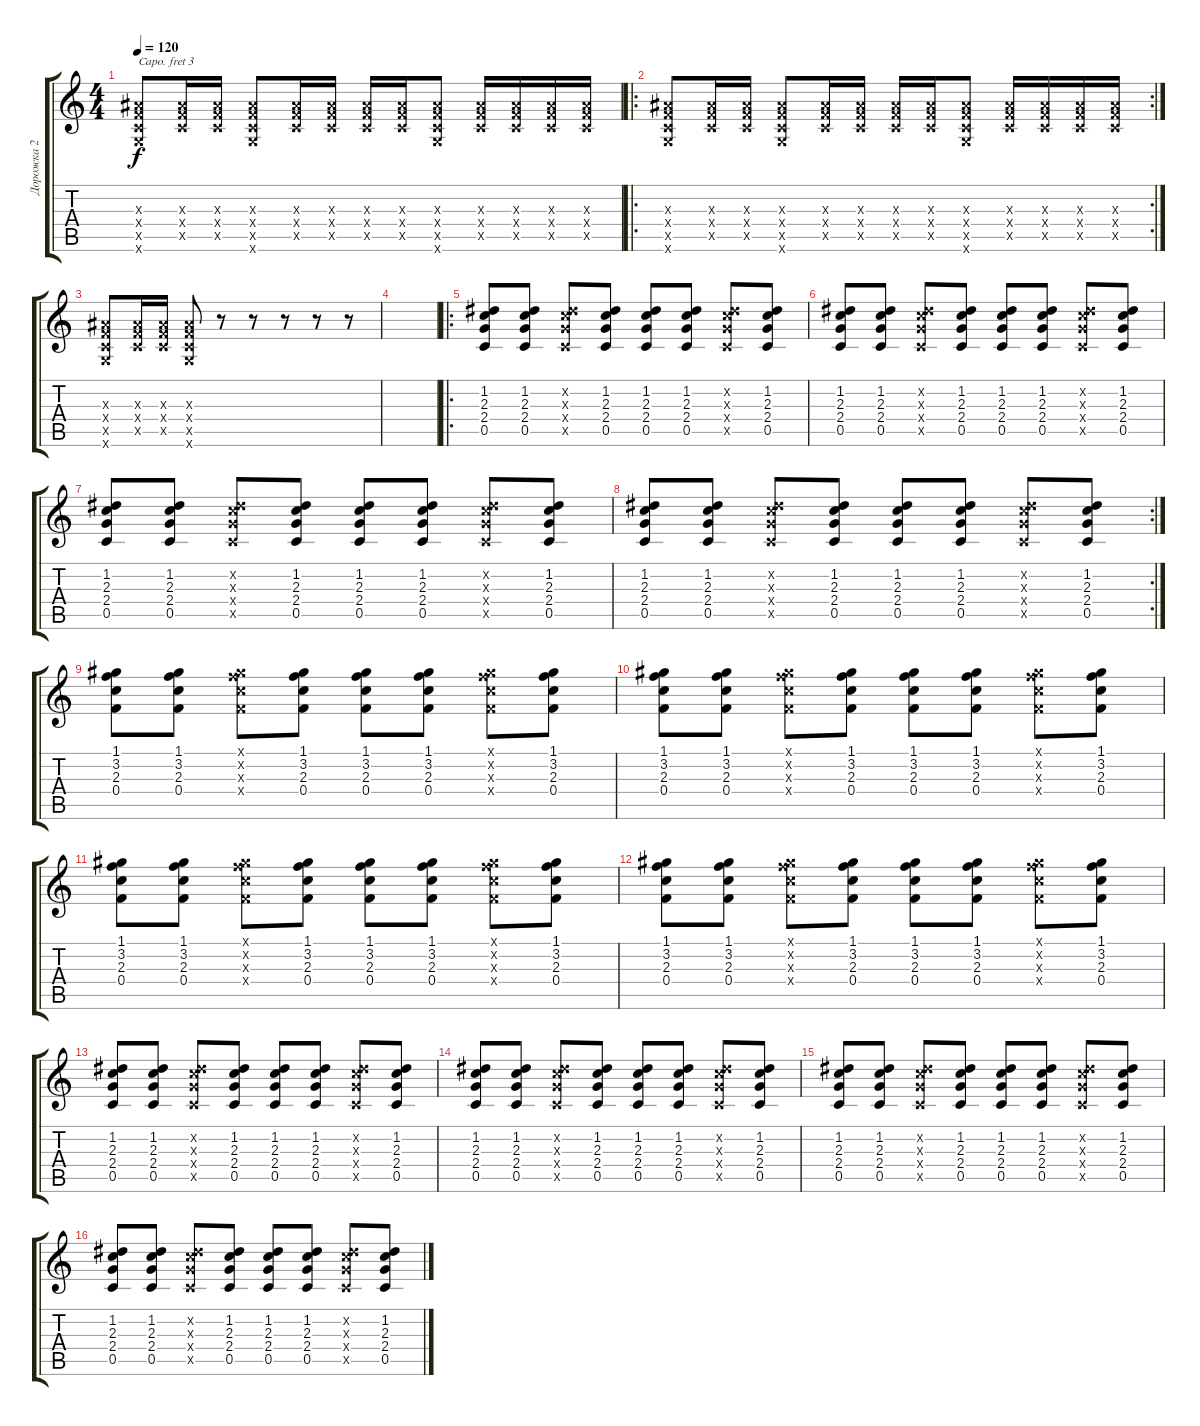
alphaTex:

\track ("Дорожка 2" "Дорожка 2") {instrument acousticguitarsteel}
\staff {score tabs}
\capo 3
\tuning (E4 B3 G3 D3 A2 E2) {hide}
\ts (4 4)
\tempo 120
\clef g2
\ks c
(0.3{x} 0.4{x} 0.5{x} 0.6{x}).8{dy f} (0.3{x} 0.4{x} 0.5{x}).16 (0.3{x} 0.4{x} 0.5{x}).16 (0.3{x} 0.4{x} 0.5{x} 0.6{x}).8 (0.3{x} 0.4{x} 0.5{x}).16 (0.3{x} 0.4{x} 0.5{x}).16 (0.3{x} 0.4{x} 0.5{x}).16 (0.3{x} 0.4{x} 0.5{x}).16 (0.3{x} 0.4{x} 0.5{x} 0.6{x}).8 (0.3{x} 0.4{x} 0.5{x}).16 (0.3{x} 0.4{x} 0.5{x}).16 (0.3{x} 0.4{x} 0.5{x}).16 (0.3{x} 0.4{x} 0.5{x}).16 |
\ro
\rc 2
(0.3{x} 0.4{x} 0.5{x} 0.6{x}).8 (0.3{x} 0.4{x} 0.5{x}).16 (0.3{x} 0.4{x} 0.5{x}).16 (0.3{x} 0.4{x} 0.5{x} 0.6{x}).8 (0.3{x} 0.4{x} 0.5{x}).16 (0.3{x} 0.4{x} 0.5{x}).16 (0.3{x} 0.4{x} 0.5{x}).16 (0.3{x} 0.4{x} 0.5{x}).16 (0.3{x} 0.4{x} 0.5{x} 0.6{x}).8 (0.3{x} 0.4{x} 0.5{x}).16 (0.3{x} 0.4{x} 0.5{x}).16 (0.3{x} 0.4{x} 0.5{x}).16 (0.3{x} 0.4{x} 0.5{x}).16 |
(0.3{x} 0.4{x} 0.5{x} 0.6{x}).8 (0.3{x} 0.4{x} 0.5{x}).16 (0.3{x} 0.4{x} 0.5{x}).16 (0.3{x} 0.4{x} 0.5{x} 0.6{x}).8 r.8 r.8 r.8 r.8 r.8 |
|
\ro
(1.2 2.3 2.4 0.5).8 (1.2 2.3 2.4 0.5).8 (1.2{x} 2.3{x} 2.4{x} 0.5{x}).8 (1.2 2.3 2.4 0.5).8 (1.2 2.3 2.4 0.5).8 (1.2 2.3 2.4 0.5).8 (1.2{x} 2.3{x} 2.4{x} 0.5{x}).8 (1.2 2.3 2.4 0.5).8 |
(1.2 2.3 2.4 0.5).8 (1.2 2.3 2.4 0.5).8 (1.2{x} 2.3{x} 2.4{x} 0.5{x}).8 (1.2 2.3 2.4 0.5).8 (1.2 2.3 2.4 0.5).8 (1.2 2.3 2.4 0.5).8 (1.2{x} 2.3{x} 2.4{x} 0.5{x}).8 (1.2 2.3 2.4 0.5).8 |
(1.2 2.3 2.4 0.5).8 (1.2 2.3 2.4 0.5).8 (1.2{x} 2.3{x} 2.4{x} 0.5{x}).8 (1.2 2.3 2.4 0.5).8 (1.2 2.3 2.4 0.5).8 (1.2 2.3 2.4 0.5).8 (1.2{x} 2.3{x} 2.4{x} 0.5{x}).8 (1.2 2.3 2.4 0.5).8 |
\rc 2
(1.2 2.3 2.4 0.5).8 (1.2 2.3 2.4 0.5).8 (1.2{x} 2.3{x} 2.4{x} 0.5{x}).8 (1.2 2.3 2.4 0.5).8 (1.2 2.3 2.4 0.5).8 (1.2 2.3 2.4 0.5).8 (1.2{x} 2.3{x} 2.4{x} 0.5{x}).8 (1.2 2.3 2.4 0.5).8 |
(1.1 3.2 2.3 0.4).8 (1.1 3.2 2.3 0.4).8 (1.1{x} 3.2{x} 2.3{x} 0.4{x}).8 (1.1 3.2 2.3 0.4).8 (1.1 3.2 2.3 0.4).8 (1.1 3.2 2.3 0.4).8 (1.1{x} 3.2{x} 2.3{x} 0.4{x}).8 (1.1 3.2 2.3 0.4).8 |
(1.1 3.2 2.3 0.4).8 (1.1 3.2 2.3 0.4).8 (1.1{x} 3.2{x} 2.3{x} 0.4{x}).8 (1.1 3.2 2.3 0.4).8 (1.1 3.2 2.3 0.4).8 (1.1 3.2 2.3 0.4).8 (1.1{x} 3.2{x} 2.3{x} 0.4{x}).8 (1.1 3.2 2.3 0.4).8 |
(1.1 3.2 2.3 0.4).8 (1.1 3.2 2.3 0.4).8 (1.1{x} 3.2{x} 2.3{x} 0.4{x}).8 (1.1 3.2 2.3 0.4).8 (1.1 3.2 2.3 0.4).8 (1.1 3.2 2.3 0.4).8 (1.1{x} 3.2{x} 2.3{x} 0.4{x}).8 (1.1 3.2 2.3 0.4).8 |
(1.1 3.2 2.3 0.4).8 (1.1 3.2 2.3 0.4).8 (1.1{x} 3.2{x} 2.3{x} 0.4{x}).8 (1.1 3.2 2.3 0.4).8 (1.1 3.2 2.3 0.4).8 (1.1 3.2 2.3 0.4).8 (1.1{x} 3.2{x} 2.3{x} 0.4{x}).8 (1.1 3.2 2.3 0.4).8 |
(1.2 2.3 2.4 0.5).8 (1.2 2.3 2.4 0.5).8 (1.2{x} 2.3{x} 2.4{x} 0.5{x}).8 (1.2 2.3 2.4 0.5).8 (1.2 2.3 2.4 0.5).8 (1.2 2.3 2.4 0.5).8 (1.2{x} 2.3{x} 2.4{x} 0.5{x}).8 (1.2 2.3 2.4 0.5).8 |
(1.2 2.3 2.4 0.5).8 (1.2 2.3 2.4 0.5).8 (1.2{x} 2.3{x} 2.4{x} 0.5{x}).8 (1.2 2.3 2.4 0.5).8 (1.2 2.3 2.4 0.5).8 (1.2 2.3 2.4 0.5).8 (1.2{x} 2.3{x} 2.4{x} 0.5{x}).8 (1.2 2.3 2.4 0.5).8 |
(1.2 2.3 2.4 0.5).8 (1.2 2.3 2.4 0.5).8 (1.2{x} 2.3{x} 2.4{x} 0.5{x}).8 (1.2 2.3 2.4 0.5).8 (1.2 2.3 2.4 0.5).8 (1.2 2.3 2.4 0.5).8 (1.2{x} 2.3{x} 2.4{x} 0.5{x}).8 (1.2 2.3 2.4 0.5).8 |
(1.2 2.3 2.4 0.5).8 (1.2 2.3 2.4 0.5).8 (1.2{x} 2.3{x} 2.4{x} 0.5{x}).8 (1.2 2.3 2.4 0.5).8 (1.2 2.3 2.4 0.5).8 (1.2 2.3 2.4 0.5).8 (1.2{x} 2.3{x} 2.4{x} 0.5{x}).8 (1.2 2.3 2.4 0.5).8
